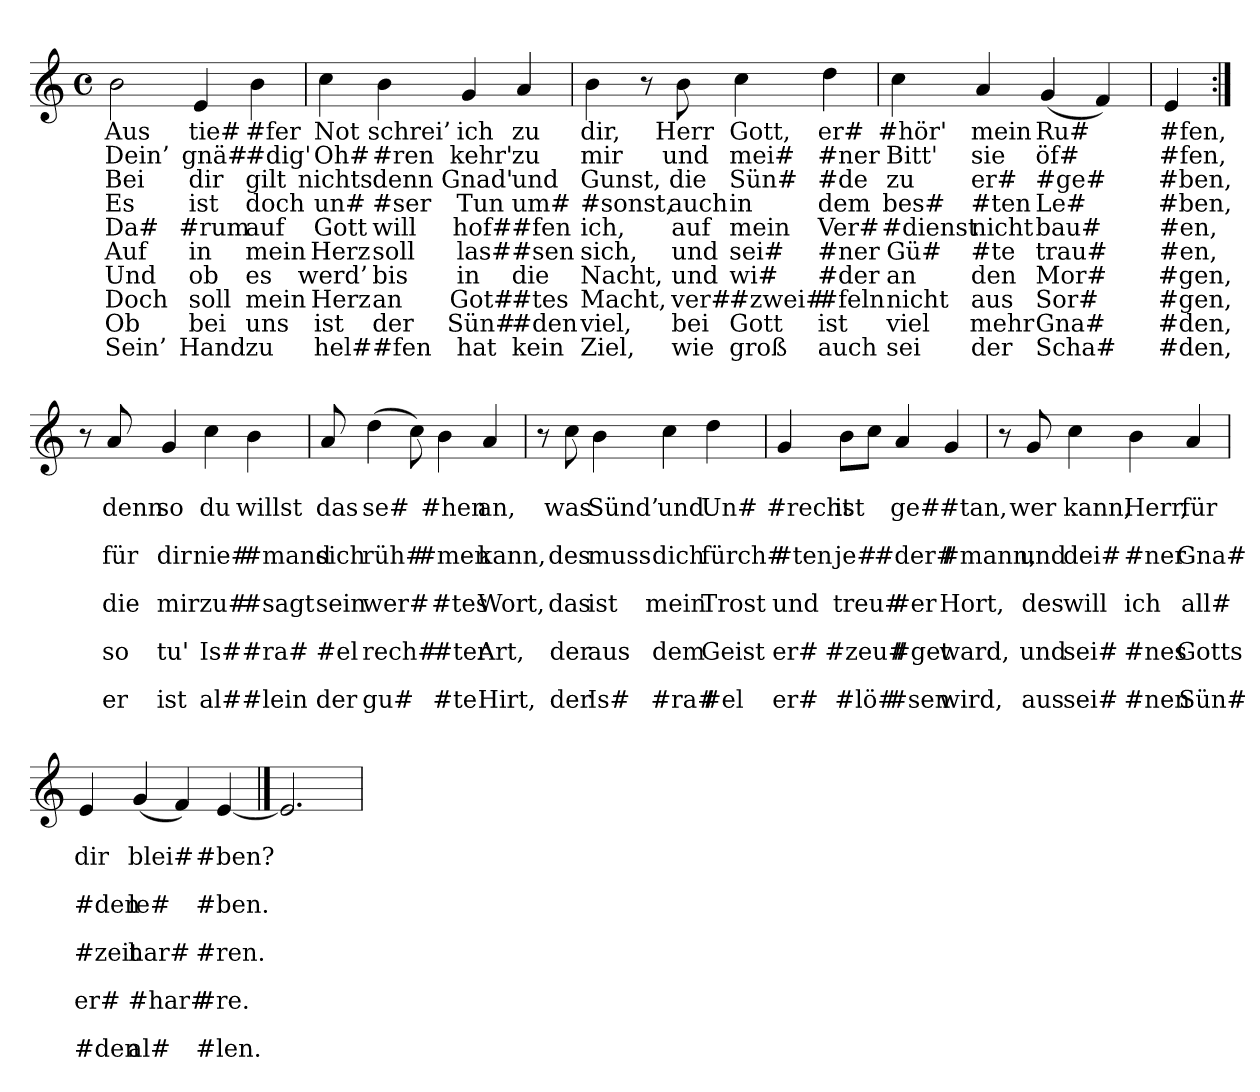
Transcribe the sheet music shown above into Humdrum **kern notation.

**kern	**text	**text	**text	**text	**text	**text	**text	**text	**text	**text
*part1	*part1	*part1	*part1	*part1	*part1	*part1	*part1	*part1	*part1	*part1
*staff1	*staff1	*staff1	*staff1	*staff1	*staff1	*staff1	*staff1	*staff1	*staff1	*staff1
*clefG2	*	*	*	*	*	*	*	*	*	*
*M4/4	*	*	*	*	*	*	*	*	*	*
*met(c)	*	*	*	*	*	*	*	*	*	*
=	=	=	=	=	=	=	=	=	=	=
2b	Aus	Dein’	Bei	Es	Da#	Auf	Und	Doch	Ob	Sein’
4e	tie#	gnä#	dir	ist	#rum	in	ob	soll	bei	Hand
4b	#fer	#dig'	gilt	doch	auf	mein	es	mein	uns	zu
=	=	=	=	=	=	=	=	=	=	=
4cc	Not	Oh#	nichts	un#	Gott	Herz	werd’	Herz	ist	hel#
4b	schrei’	#ren	denn	#ser	will	soll	bis	an	der	#fen
4g	ich	kehr'	Gnad'	Tun	hof#	las#	in	Got#	Sün#	hat
4a	zu	zu	und	um#	#fen	#sen	die	#tes	#den	kein
=	=	=	=	=	=	=	=	=	=	=
4b	dir,	mir	Gunst,	#sonst,	ich,	sich,	Nacht,	Macht,	viel,	Ziel,
8r	.	.	.	.	.	.	.	.	.	.
8b	Herr	und	die	auch	auf	und	und	ver#	bei	wie
4cc	Gott,	mei#	Sün#	in	mein	sei#	wi#	#zwei#	Gott	groß
4dd	er#	#ner	#de	dem	Ver#	#ner	#der	#feln	ist	auch
=	=	=	=	=	=	=	=	=	=	=
4cc	#hör'	Bitt'	zu	bes#	#dienst	Gü#	an	nicht	viel	sei
4a	mein	sie	er#	#ten	nicht	#te	den	aus	mehr	der
(4g	Ru#	öf#	#ge#	Le#	bau#	trau#	Mor#	Sor#	Gna#	Scha#
4f)	.	.	.	.	.	.	.	.	.	.
=	=	=	=	=	=	=	=	=	=	=
4e	#fen,	#fen,	#ben,	#ben,	#en,	#en,	#gen,	#gen,	#den,	#den,
=:|!	=:|!	=:|!	=:|!	=:|!	=:|!	=:|!	=:|!	=:|!	=:|!	=:|!
8r	.	.	.	.	.	.	.	.	.	.
8a	.	denn	.	für	.	die	.	so	.	er
4g	.	so	.	dir	.	mir	.	tu'	.	ist
4cc	.	du	.	nie#	.	zu#	.	Is#	.	al#
4b	.	willst	.	#mand	.	#sagt	.	#ra#	.	#lein
=	=	=	=	=	=	=	=	=	=	=
8a	.	das	.	sich	.	sein	.	#el	.	der
(4dd	.	se#	.	rüh#	.	wer#	.	rech#	.	gu#
8cc)	.	.	.	.	.	.	.	.	.	.
4b	.	#hen	.	#men	.	#tes	.	#ter	.	#te
4a	.	an,	.	kann,	.	Wort,	.	Art,	.	Hirt,
=	=	=	=	=	=	=	=	=	=	=
8r	.	.	.	.	.	.	.	.	.	.
8cc	.	was	.	des	.	das	.	der	.	der
4b	.	Sünd’	.	muss	.	ist	.	aus	.	Is#
4cc	.	und	.	dich	.	mein	.	dem	.	#ra#
4dd	.	Un#	.	fürch#	.	Trost	.	Geist	.	#el
=	=	=	=	=	=	=	=	=	=	=
4g	.	#recht	.	#ten	.	und	.	er#	.	er#
8bL	.	ist	.	je#	.	treu#	.	#zeu#	.	#lö#
8ccJ	.	.	.	.	.	.	.	.	.	.
4a	.	ge#	.	#der#	.	#er	.	#get	.	#sen
4g	.	#tan,	.	#mann,	.	Hort,	.	ward,	.	wird,
=	=	=	=	=	=	=	=	=	=	=
8r	.	.	.	.	.	.	.	.	.	.
8g	.	wer	.	und	.	des	.	und	.	aus
4cc	.	kann,	.	dei#	.	will	.	sei#	.	sei#
4b	.	Herr,	.	#ner	.	ich	.	#nes	.	#nen
4a	.	für	.	Gna#	.	all#	.	Gotts	.	Sün#
=	=	=	=	=	=	=	=	=	=	=
4e	.	dir	.	#den	.	#zeit	.	er#	.	#den
(4g	.	blei#	.	le#	.	har#	.	#har#	.	al#
4f)	.	.	.	.	.	.	.	.	.	.
[4e	.	#ben?	.	#ben.	.	#ren.	.	#re.	.	#len.
==1	==1	==1	==1	==1	==1	==1	==1	==1	==1	==1
2.e]	.	.	.	.	.	.	.	.	.	.
=	=	=	=	=	=	=	=	=	=	=
*-	*-	*-	*-	*-	*-	*-	*-	*-	*-	*-
